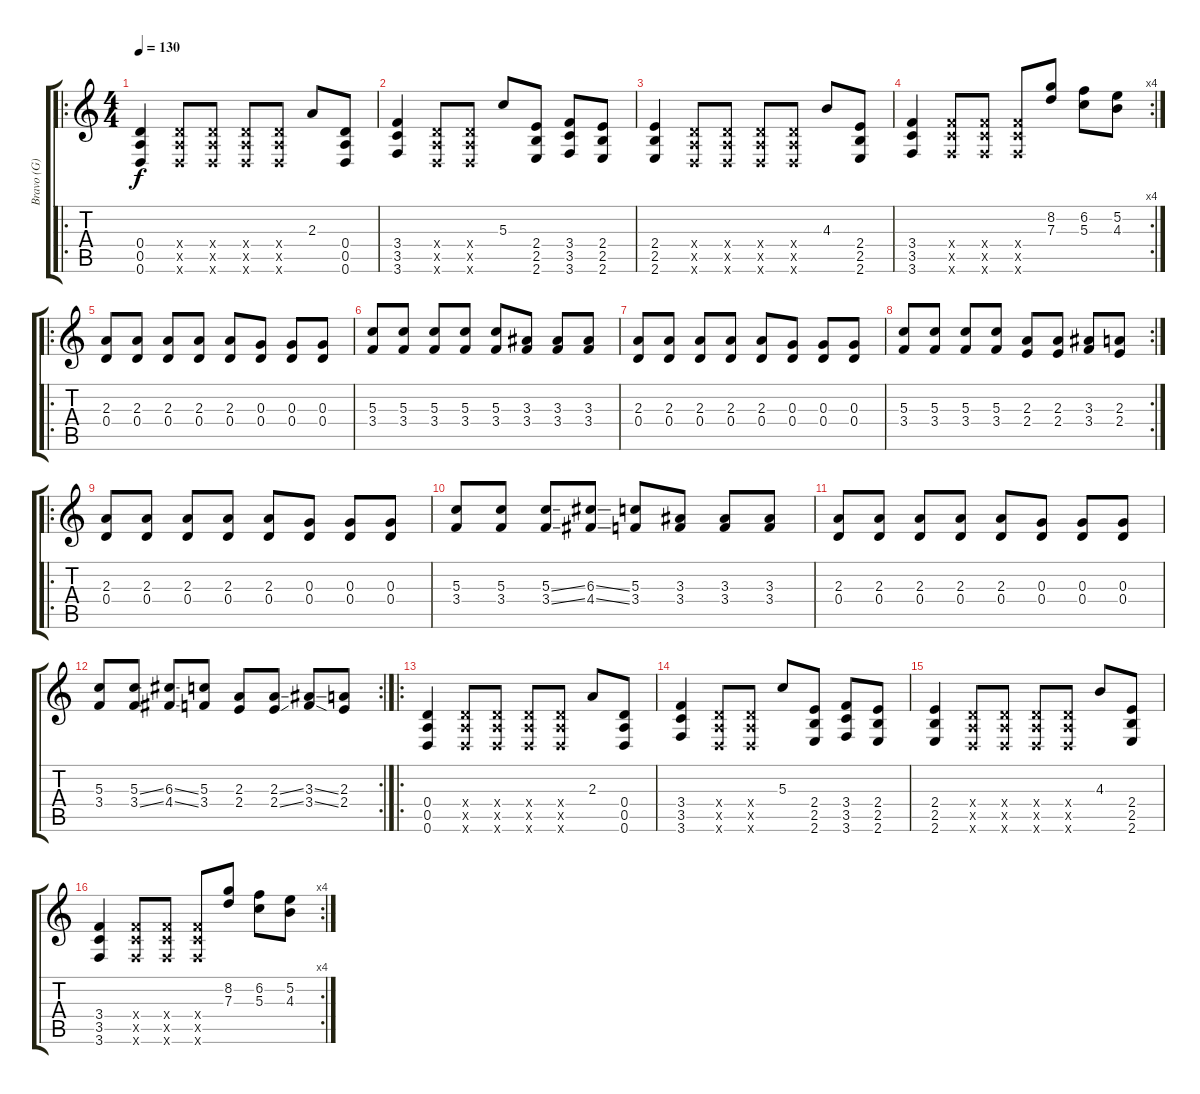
\track ("Bravo (G)" "Bravo (G)") {instrument distortionguitar}
\staff {score tabs}
\tuning (E4 B3 G3 D3 A2 D2) {hide}
\ro
\ts (4 4)
\tempo 130
\clef g2
\ks c
(0.4 0.5 0.6).4{dy f} (0.4{x} 0.5{x} 0.6{x}).8 (0.4{x} 0.5{x} 0.6{x}).8 (0.4{x} 0.5{x} 0.6{x}).8 (0.4{x} 0.5{x} 0.6{x}).8 2.3.8 (0.4 0.5 0.6).8 |
(3.4 3.5 3.6).4 (0.4{x} 0.5{x} 0.6{x}).8 (0.4{x} 0.5{x} 0.6{x}).8 5.3.8 (2.4 2.5 2.6).8 (3.4 3.5 3.6).8 (2.4 2.5 2.6).8 |
(2.4 2.5 2.6).4 (0.4{x} 0.5{x} 0.6{x}).8 (0.4{x} 0.5{x} 0.6{x}).8 (0.4{x} 0.5{x} 0.6{x}).8 (0.4{x} 0.5{x} 0.6{x}).8 4.3.8 (2.4 2.5 2.6).8 |
\rc 4
(3.4 3.5 3.6).4 (3.4{x} 3.5{x} 3.6{x}).8 (3.4{x} 3.5{x} 3.6{x}).8 (3.4{x} 3.5{x} 3.6{x}).8 (8.2 7.3).8 (6.2 5.3).8 (5.2 4.3).8 |
\ro
(2.3 0.4).8 (2.3 0.4).8 (2.3 0.4).8 (2.3 0.4).8 (2.3 0.4).8 (0.3 0.4).8 (0.3 0.4).8 (0.3 0.4).8 |
(5.3 3.4).8 (5.3 3.4).8 (5.3 3.4).8 (5.3 3.4).8 (5.3 3.4).8 (3.3 3.4).8 (3.3 3.4).8 (3.3 3.4).8 |
(2.3 0.4).8 (2.3 0.4).8 (2.3 0.4).8 (2.3 0.4).8 (2.3 0.4).8 (0.3 0.4).8 (0.3 0.4).8 (0.3 0.4).8 |
\rc 2
(5.3 3.4).8 (5.3 3.4).8 (5.3 3.4).8 (5.3 3.4).8 (2.3 2.4).8 (2.3 2.4).8 (3.3 3.4).8 (2.3 2.4).8 |
\ro
(2.3 0.4).8 (2.3 0.4).8 (2.3 0.4).8 (2.3 0.4).8 (2.3 0.4).8 (0.3 0.4).8 (0.3 0.4).8 (0.3 0.4).8 |
(5.3 3.4).8 (5.3 3.4).8 (5.3{ss} 3.4{ss}).8 (6.3{ss} 4.4{ss}).8 (5.3 3.4).8 (3.3 3.4).8 (3.3 3.4).8 (3.3 3.4).8 |
(2.3 0.4).8 (2.3 0.4).8 (2.3 0.4).8 (2.3 0.4).8 (2.3 0.4).8 (0.3 0.4).8 (0.3 0.4).8 (0.3 0.4).8 |
\rc 2
(5.3 3.4).8 (5.3{ss} 3.4{ss}).8 (6.3{ss} 4.4{ss}).8 (5.3 3.4).8 (2.3 2.4).8 (2.3{ss} 2.4{ss}).8 (3.3{ss} 3.4{ss}).8 (2.3 2.4).8 |
\ro
(0.4 0.5 0.6).4 (0.4{x} 0.5{x} 0.6{x}).8 (0.4{x} 0.5{x} 0.6{x}).8 (0.4{x} 0.5{x} 0.6{x}).8 (0.4{x} 0.5{x} 0.6{x}).8 2.3.8 (0.4 0.5 0.6).8 |
(3.4 3.5 3.6).4 (0.4{x} 0.5{x} 0.6{x}).8 (0.4{x} 0.5{x} 0.6{x}).8 5.3.8 (2.4 2.5 2.6).8 (3.4 3.5 3.6).8 (2.4 2.5 2.6).8 |
(2.4 2.5 2.6).4 (0.4{x} 0.5{x} 0.6{x}).8 (0.4{x} 0.5{x} 0.6{x}).8 (0.4{x} 0.5{x} 0.6{x}).8 (0.4{x} 0.5{x} 0.6{x}).8 4.3.8 (2.4 2.5 2.6).8 |
\rc 4
(3.4 3.5 3.6).4 (3.4{x} 3.5{x} 3.6{x}).8 (3.4{x} 3.5{x} 3.6{x}).8 (3.4{x} 3.5{x} 3.6{x}).8 (8.2 7.3).8 (6.2 5.3).8 (5.2 4.3).8
